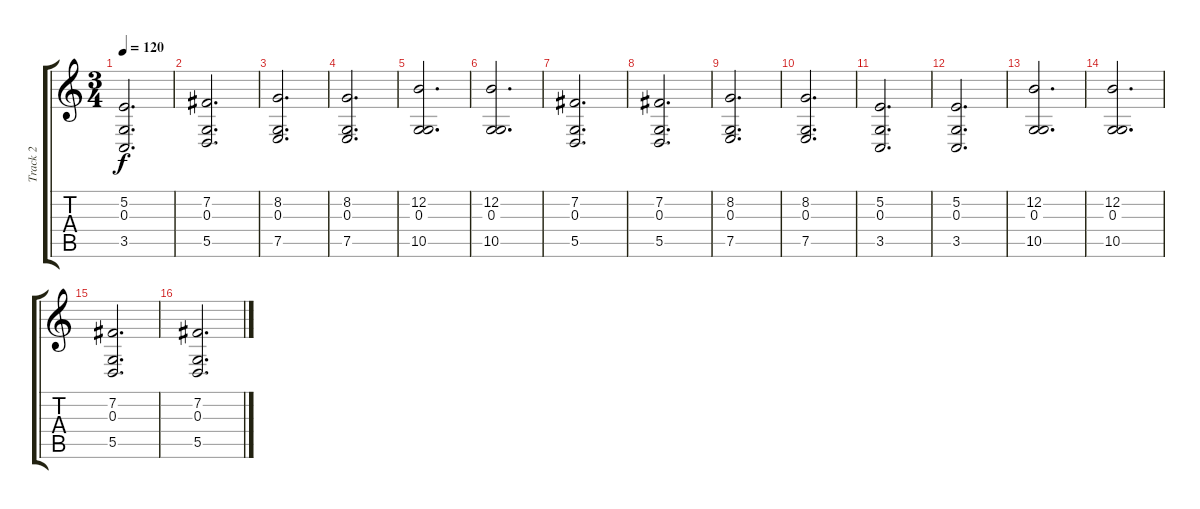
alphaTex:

\track ("Track 2" "Track 2") {instrument stringensemble1}
\staff {score tabs}
\tuning (E4 B3 G3 D3 A2 E2) {hide}
\ts (3 4)
\tempo 120
\clef g2
\ks c
(5.2 0.3 3.5).2{d dy f} |
(7.2 0.3 5.5).2{d} |
(8.2 0.3 7.5).2{d} |
(8.2 0.3 7.5).2{d} |
(12.2 0.3 10.5).2{d} |
(12.2 0.3 10.5).2{d} |
(7.2 0.3 5.5).2{d} |
(7.2 0.3 5.5).2{d} |
(8.2 0.3 7.5).2{d} |
(8.2 0.3 7.5).2{d} |
(5.2 0.3 3.5).2{d} |
(5.2 0.3 3.5).2{d} |
(12.2 0.3 10.5).2{d} |
(12.2 0.3 10.5).2{d} |
(7.2 0.3 5.5).2{d} |
(7.2 0.3 5.5).2{d}
